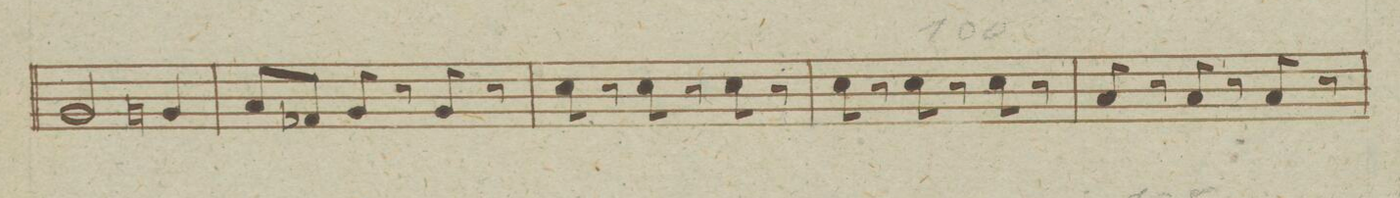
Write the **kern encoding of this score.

**kern	**dynam
*I"Vilone	*
*clefF4	*
*k[b-e-a-d-]	*
*M3/4	*
2BB-yy/	.
4BBnyy/	.
=98	=98
8C/Lyy	.
8AA-/Jyy	.
8BB-Xyy/	.
8ryy	.
8BB-yy/	.
8ryy	.
=99	=99
8E-yy\	.
8ryy	.
8E-yy\	.
8ryy	.
8E-yy\	.
8ryy	.
=100	=100
8E-yy\	.
8ryy	.
8E-yy\	.
8ryy	.
8E-yy\	.
8ryy	.
=101	=101
8Cyy/	.
8ryy	.
8Cyy/	.
8ryy	.
8Cyy/	.
8ryy	.
=102	=102
*-	*-
